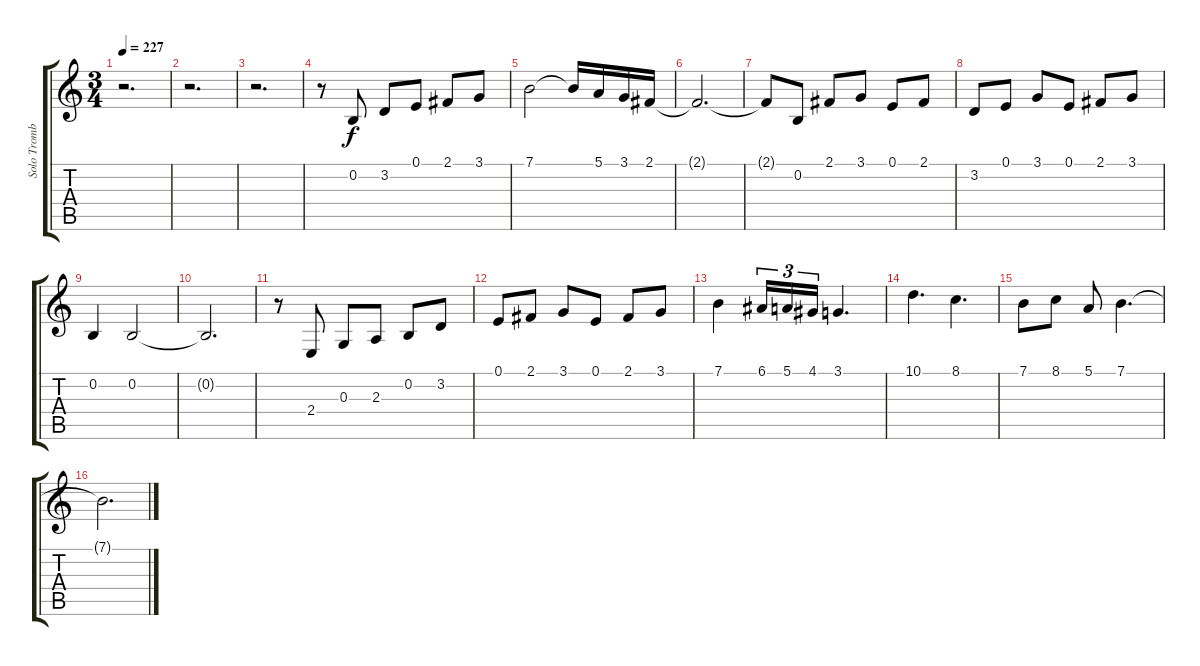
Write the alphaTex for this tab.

\track ("Solo Trombone" "Solo Tromb") {instrument trombone}
\staff {score tabs}
\tuning (E4 B3 G3 D3 A2 E2) {hide}
\ts (3 4)
\tempo 227
\clef g2
\ks c
r.2{d dy f} |
r.2{d} |
r.2{d} |
r.8 0.2.8 3.2.8 0.1.8 2.1.8 3.1.8 |
7.1.2 7.1{t}.16 5.1.16 3.1.16 2.1.16 |
2.1{t}.2{d} |
2.1{t}.8 0.2.8 2.1.8 3.1.8 0.1.8 2.1.8 |
3.2.8 0.1.8 3.1.8 0.1.8 2.1.8 3.1.8 |
0.2.4 0.2.2 |
0.2{t}.2{d} |
r.8 2.4.8 0.3.8 2.3.8 0.2.8 3.2.8 |
0.1.8 2.1.8 3.1.8 0.1.8 2.1.8 3.1.8 |
7.1.4 6.1.16{tu (3 2)} 5.1.16{tu (3 2)} 4.1.16{tu (3 2)} 3.1.4{d} |
10.1.4{d} 8.1.4{d} |
7.1.8 8.1.8 5.1.8 7.1.4{d} |
7.1{t}.2{d}
